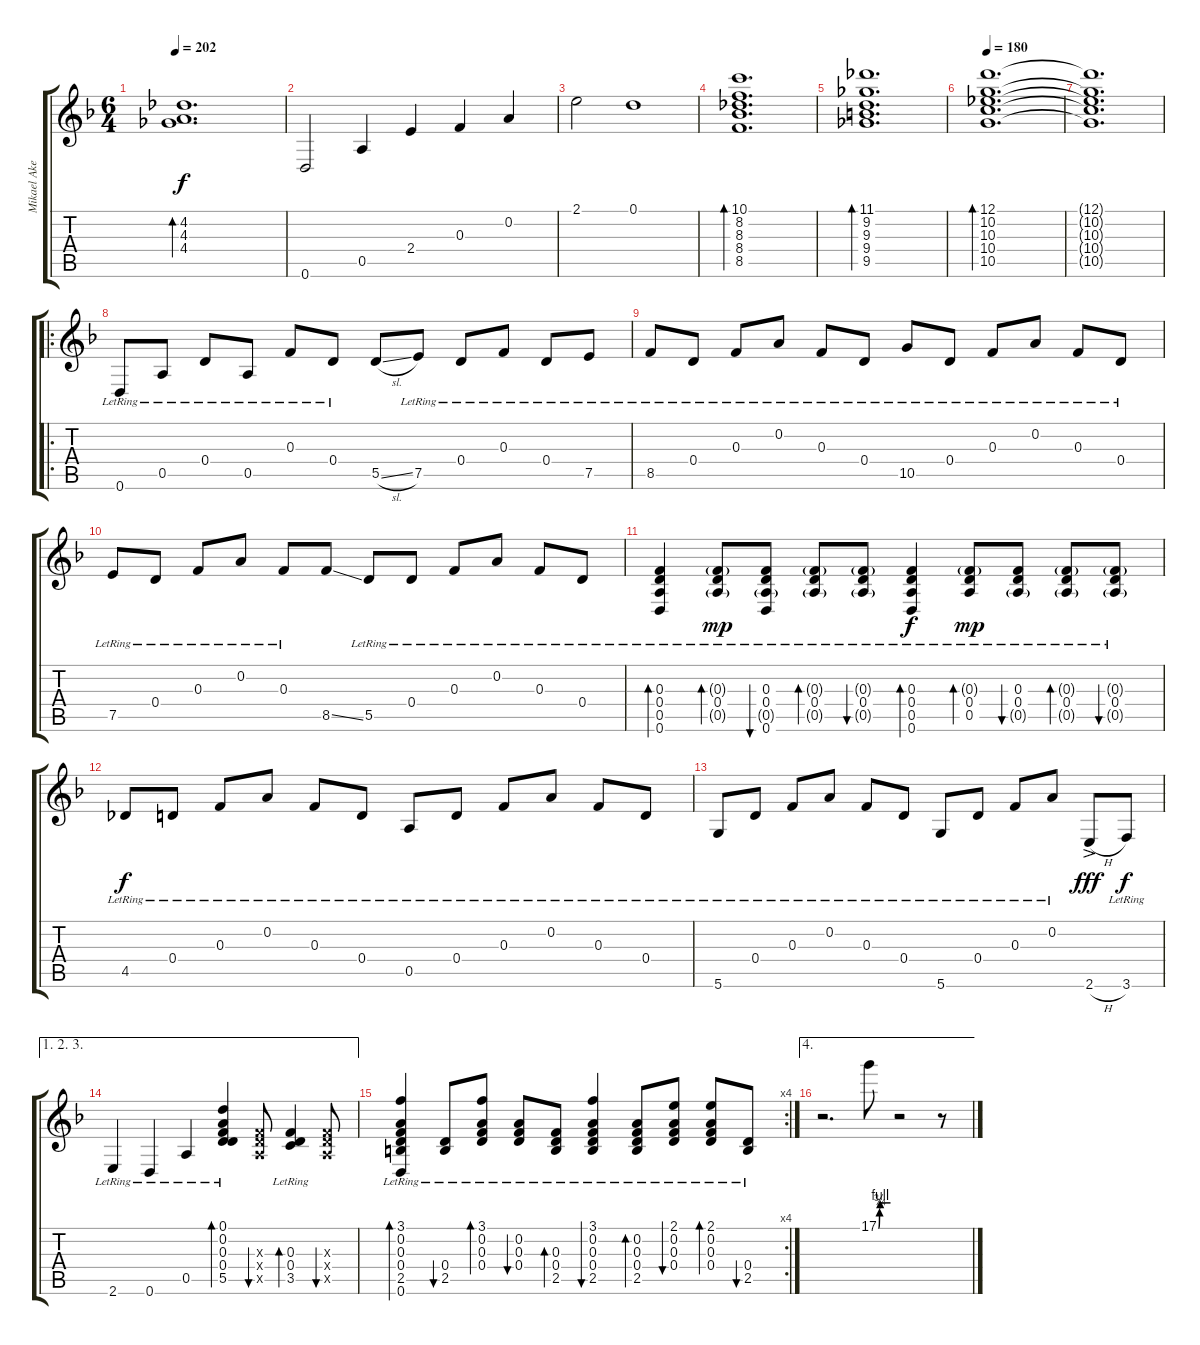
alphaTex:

\track ("Mikael Akerfeldt" "Mikael Ake") {mute instrument distortionguitar}
\staff {score tabs}
\tuning (D4 A3 F3 D3 A2 D2) {hide}
\ts (6 4)
\tempo 202
\clef g2
\ks f
(4.2 4.3 4.4).1{d bd 240 dy f} |
0.6.2 0.5.4 2.4.4 0.3.4 0.2.4 |
2.1.2 0.1.1 |
(10.1 8.2 8.3 8.4 8.5).1{d bd 240} |
(11.1 9.2 9.3 9.4 9.5).1{d bd 240} |
\tempo 180
(12.1 10.2 10.3 10.4 10.5).1{d bd 240} |
(12.1{t} 10.2{t} 10.3{t} 10.4{t} 10.5{t}).1{d} |
\ro
0.6{lr}.8 0.5{lr}.8 0.4{lr}.8 0.5{lr}.8 0.3{lr}.8 0.4{lr}.8 5.5{sl}.8 7.5{lr}.8 0.4{lr}.8 0.3{lr}.8 0.4{lr}.8 7.5{lr}.8 |
8.5{lr}.8 0.4{lr}.8 0.3{lr}.8 0.2{lr}.8 0.3{lr}.8 0.4{lr}.8 10.5{lr}.8 0.4{lr}.8 0.3{lr}.8 0.2{lr}.8 0.3{lr}.8 0.4{lr}.8 |
7.5{lr}.8 0.4{lr}.8 0.3{lr}.8 0.2{lr}.8 0.3{lr}.8 8.5{ss}.8 5.5{lr}.8 0.4{lr}.8 0.3{lr}.8 0.2{lr}.8 0.3{lr}.8 0.4{lr}.8 |
(0.3{lr} 0.4{lr} 0.5{lr} 0.6{lr}).4{bd 120} (0.3{g lr} 0.4{lr} 0.5{g lr}).8{bd 120 dy mp} (0.3{lr} 0.4{lr} 0.5{g lr} 0.6{lr}).8{bu 120} (0.3{g lr} 0.4{lr} 0.5{g lr}).8{bd 120} (0.3{g lr} 0.4{lr} 0.5{g lr}).8{bu 120} (0.3{lr} 0.4{lr} 0.5{lr} 0.6{lr}).4{bd 120 dy f} (0.3{g lr} 0.4{lr} 0.5{lr}).8{bd 120 dy mp} (0.3{lr} 0.4{lr} 0.5{g lr}).8{bu 120} (0.3{g lr} 0.4{lr} 0.5{g lr}).8{bd 120} (0.3{g lr} 0.4{lr} 0.5{g lr}).8{bu 120} |
4.5{lr}.8{dy f} 0.4{lr}.8 0.3{lr}.8 0.2{lr}.8 0.3{lr}.8 0.4{lr}.8 0.5{lr}.8 0.4{lr}.8 0.3{lr}.8 0.2{lr}.8 0.3{lr}.8 0.4{lr}.8 |
5.6{lr}.8 0.4{lr}.8 0.3{lr}.8 0.2{lr}.8 0.3{lr}.8 0.4{lr}.8 5.6{lr}.8 0.4{lr}.8 0.3{lr}.8 0.2{lr}.8 2.6{h ac}.8{dy fff} 3.6{lr}.8{dy f} |
\ae (1 2 3)
2.6{lr}.4 0.6{lr}.4 0.5{lr}.4 (0.1{lr} 0.2{lr} 0.3{lr} 0.4{lr} 5.5{lr}).4{bd 120} (0.3{x} 0.4{x} 0.5{x}).8{bu 120} (0.3{lr} 0.4{lr} 3.5{lr}).4{bd 120} (0.3{x} 0.4{x} 0.5{x}).8{bu 120} |
\rc 4
(3.1{lr} 0.2{lr} 0.3{lr} 0.4{lr} 2.5{lr} 0.6{lr}).4{bd 120} (0.4{lr} 2.5{lr}).8{bu 120} (3.1{lr} 0.2{lr} 0.3{lr} 0.4{lr}).8{bd 120} (0.2{lr} 0.3{lr} 0.4{lr}).8{bu 120} (0.3{lr} 0.4{lr} 2.5{lr}).8{bd 120} (3.1{lr} 0.2{lr} 0.3{lr} 0.4{lr} 2.5{lr}).4{bu 120} (0.2{lr} 0.3{lr} 0.4{lr} 2.5{lr}).8{bd 120} (2.1{lr} 0.2{lr} 0.3{lr} 0.4{lr}).8{bu 120} (2.1{lr} 0.2{lr} 0.3{lr} 0.4{lr}).8{bd 120} (0.4{lr} 2.5{lr}).8{bu 120} |
\ae 4
r.2{d instrument distortionguitar} 17.1{be (custom 0 0 5 3 8 4 30 4 60 4)}.8 r.2 r.8
